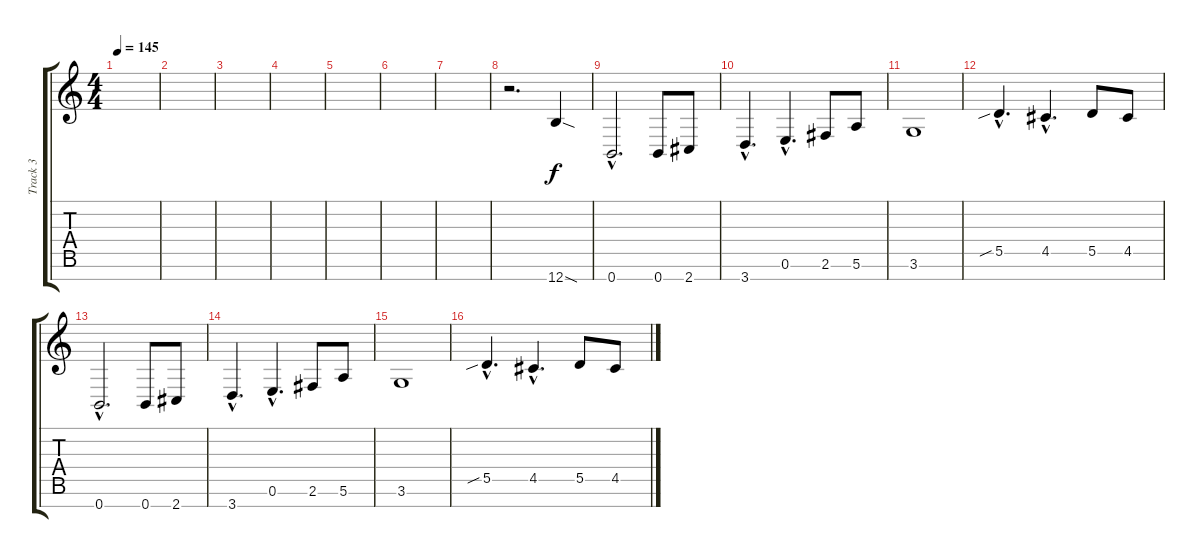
\track ("Track 3" "Track 3") {instrument distortionguitar}
\staff {score tabs}
\tuning (E4 B3 G3 D3 A2 E2 B1) {hide}
\ts (4 4)
\section ("" "")
\tempo 145
\clef g2
\ks c
|
|
|
|
|
|
|
r.2{d} 12.7{sod}.4 |
0.7{hac}.2{d} 0.7.8 2.7.8 |
3.7{hac}.4{d} 0.6{hac}.4{d} 2.6.8 5.6.8 |
3.6.1 |
5.5{sib hac}.4{d} 4.5{hac}.4{d} 5.5.8 4.5.8 |
0.7{hac}.2{d} 0.7.8 2.7.8 |
3.7{hac}.4{d} 0.6{hac}.4{d} 2.6.8 5.6.8 |
3.6.1 |
5.5{sib hac}.4{d} 4.5{hac}.4{d} 5.5.8 4.5.8
